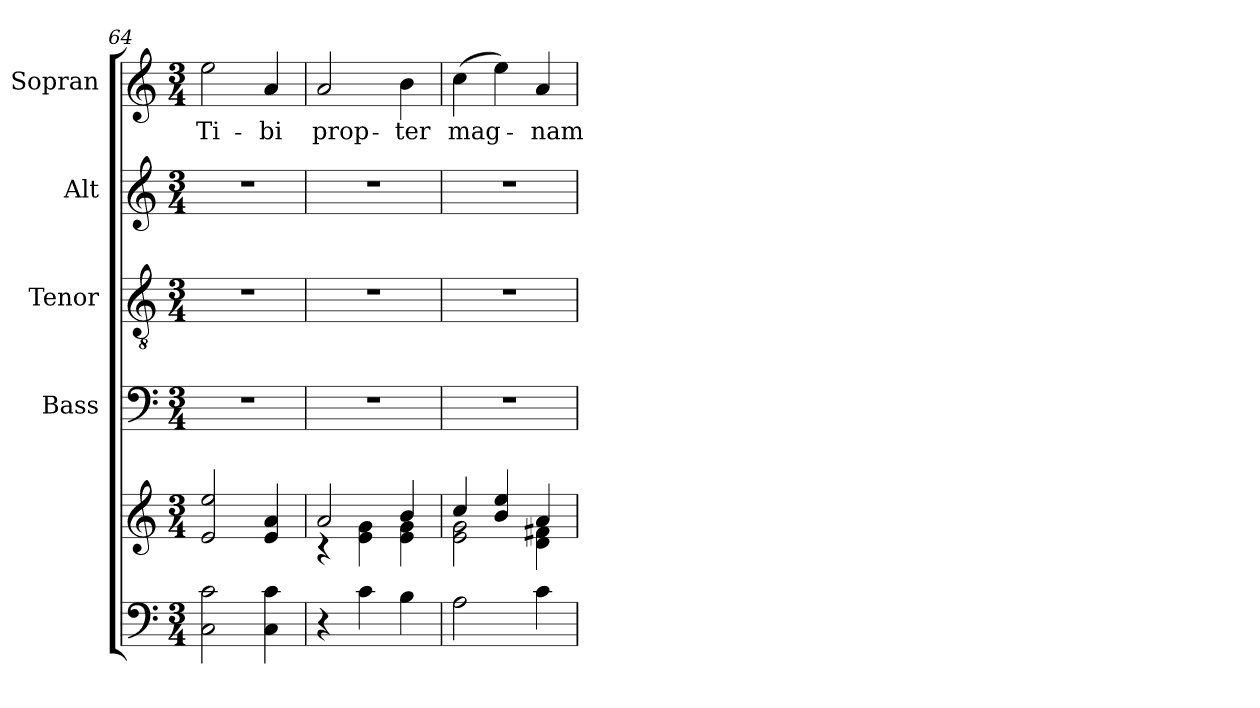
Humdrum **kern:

**kern	**kern	**kern	**kern	**kern	**kern	**text
*part5	*part5	*part4	*part3	*part2	*part1	*part1
*staff6	*staff5	*staff4	*staff3	*staff2	*staff1	*staff1
*	*	*I"Bass	*I"Tenor	*I"Alt	*I"Sopran	*
*	*	*I'B.	*I'T.	*I'A.	*I'S.	*
*clefF4	*clefG2	*clefF4	*clefGv2	*clefG2	*clefG2	*
*k[]	*k[]	*k[]	*k[]	*k[]	*k[]	*
*C:	*C:	*C:	*C:	*C:	*C:	*
*M3/4	*M3/4	*M3/4	*M3/4	*M3/4	*M3/4	*
=64	=64	=64	=64	=64	=64	=64
!	!	!	!	!	!	!LO:LY:b
2C\ 2c\	2e/ 2ee/	2.r	2.r	2.r	2ee\	Ti-
!	!	!	!	!	!	!LO:LY:b
4C\ 4c\	4e/ 4a/	.	.	.	4a/	-bi
=65	=65	=65	=65	=65	=65	=65
*	*^	*	*	*	*	*
!	!	!	!	!	!	!	!LO:LY:b
4r	2a/	4rc	2.r	2.r	2.r	2a/	prop-
4c\	.	4e\ 4g\	.	.	.	.	.
!	!	!	!	!	!	!	!LO:LY:b
4B\	4b/	4e\ 4g\	.	.	.	4b\	-ter
!!LO:LB:g=z
=66	=66	=66	=66	=66	=66	=66	=66
!	!	!	!	!	!	!	!LO:LY:b
2A\	4cc/	2e\ 2g\	2.r	2.r	2.r	(>4cc\	mag-
.	4b/ 4ee/	.	.	.	.	4ee\)	.
!	!	!	!	!	!	!	!LO:LY:b
4c\	4a/	4d\ 4f#X\	.	.	.	4a/	-nam
*	*v	*v	*	*	*	*	*
=	=	=	=	=	=	=
*-	*-	*-	*-	*-	*-	*-
